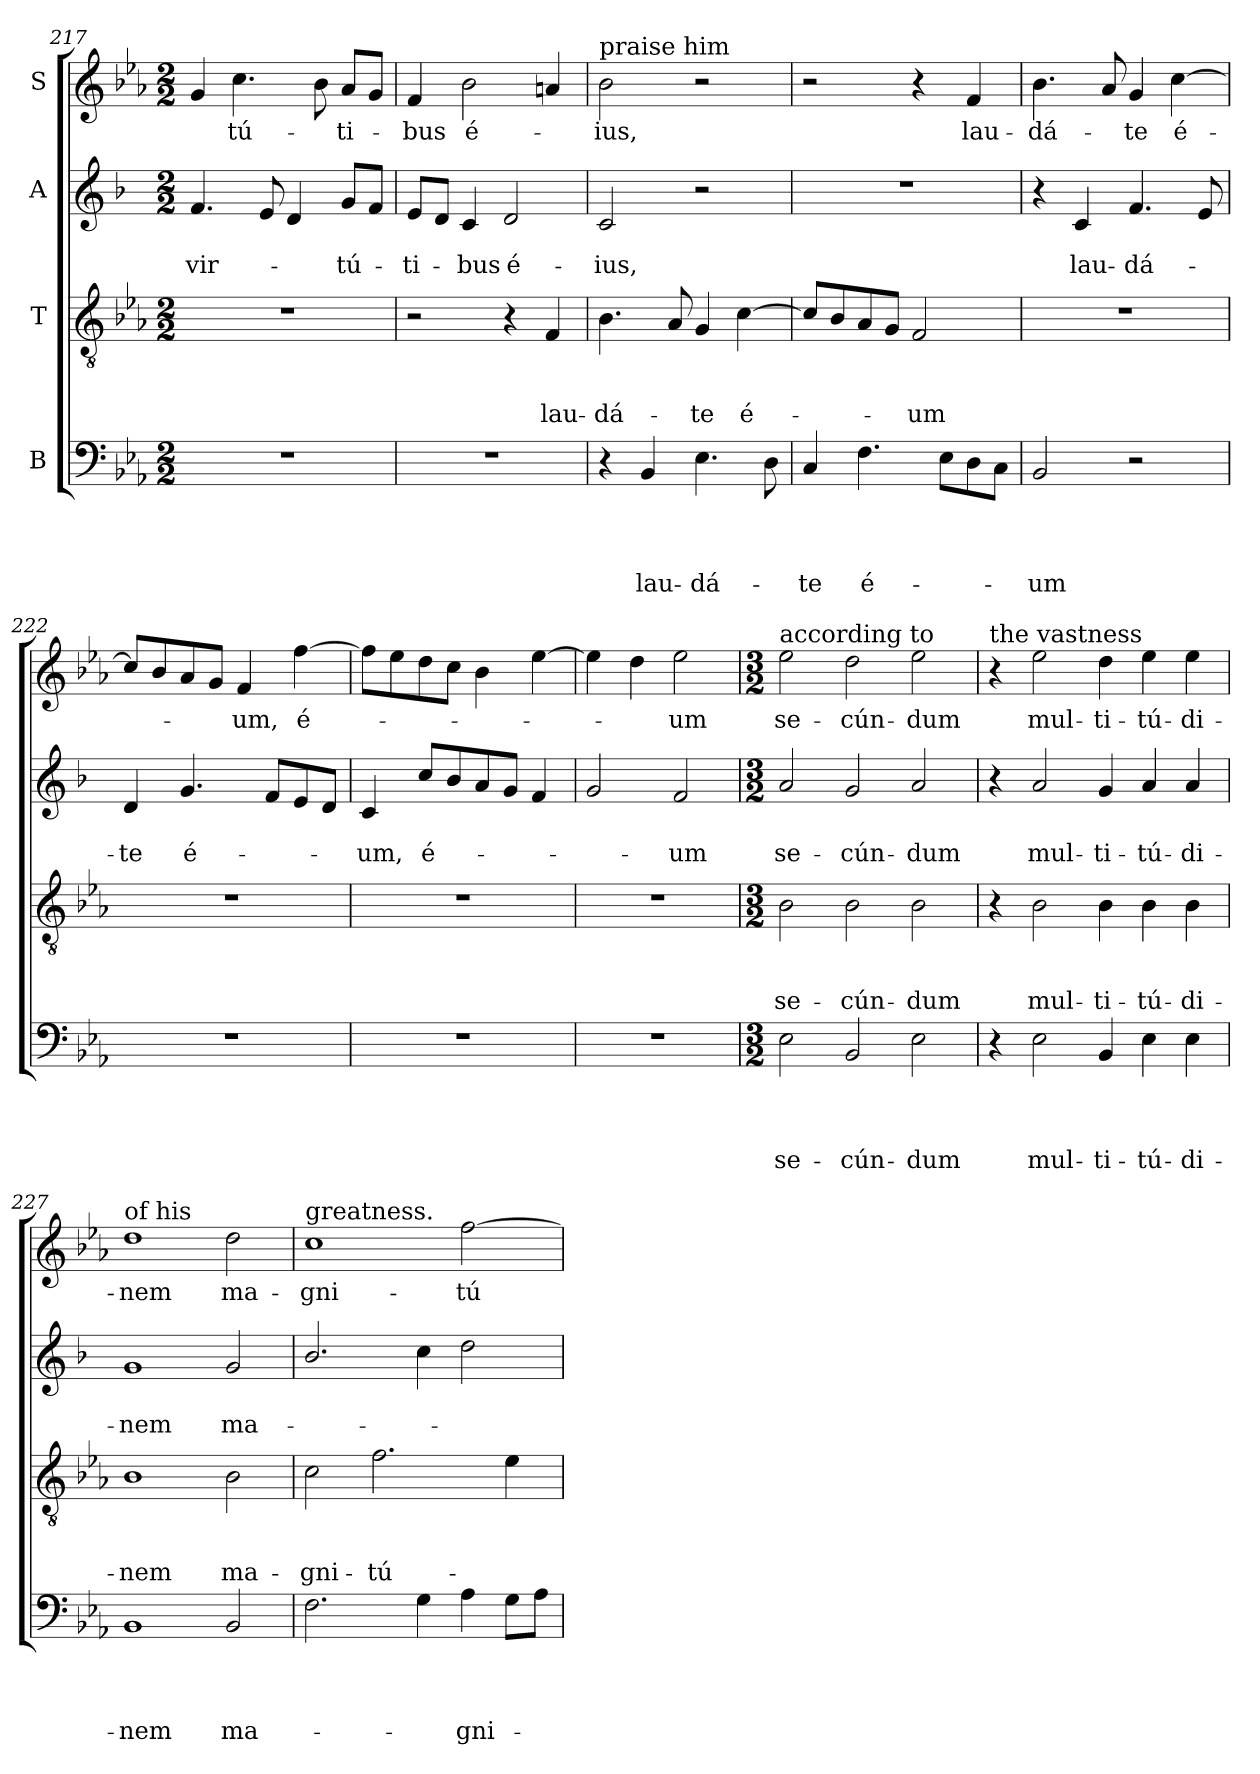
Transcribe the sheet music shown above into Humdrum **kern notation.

**kern	**text	**text	**text	**text	**kern	**text	**text	**text	**kern	**text	**text	**kern	**text
*part4	*part4	*part4	*part4	*part4	*part3	*part3	*part3	*part3	*part2	*part2	*part2	*part1	*part1
*staff4	*staff4	*staff4	*staff4	*staff4	*staff3	*staff3	*staff3	*staff3	*staff2	*staff2	*staff2	*staff1	*staff1
*I"B	*	*	*	*	*I"T	*	*	*	*I"A	*	*	*I"S	*
!!LO:LB:g=z
*clefF4	*	*	*	*	*clefGv2	*	*	*	*clefG2	*	*	*clefG2	*
*	*	*	*	*	*	*	*	*	*ITrd1c2	*	*	*	*
*k[b-e-a-]	*	*	*	*	*k[b-e-a-]	*	*	*	*k[b-e-a-]	*	*	*k[b-e-a-]	*
*E-:	*	*	*	*	*E-:	*	*	*	*E-:	*	*	*E-:	*
*M2/2	*	*	*	*	*M2/2	*	*	*	*M2/2	*	*	*M2/2	*
=217	=217	=217	=217	=217	=217	=217	=217	=217	=217	=217	=217	=217	=217
!	!	!	!	!	!	!	!	!	!	!	!LO:LY:b	!	!
1r	.	.	.	.	1r	.	.	.	4.e-/	.	vir-	4g/	.
!	!	!	!	!	!	!	!	!	!	!	!	!	!LO:LY:b
.	.	.	.	.	.	.	.	.	.	.	.	4.cc\	-tú-
.	.	.	.	.	.	.	.	.	8d/	.	.	.	.
.	.	.	.	.	.	.	.	.	4c/	.	.	.	.
.	.	.	.	.	.	.	.	.	.	.	.	8b-\	.
!	!	!	!	!	!	!	!	!	!	!	!LO:LY:b	!	!LO:LY:b
.	.	.	.	.	.	.	.	.	8f/L	.	-tú-	8a-/L	-ti-
.	.	.	.	.	.	.	.	.	8e-/J	.	.	8g/J	.
=218	=218	=218	=218	=218	=218	=218	=218	=218	=218	=218	=218	=218	=218
!	!	!	!	!	!	!	!	!	!	!	!LO:LY:b	!	!LO:LY:b
1r	.	.	.	.	2r	.	.	.	8d/L	.	-ti-	4f/	-bus
.	.	.	.	.	.	.	.	.	8c/J	.	.	.	.
!	!	!	!	!	!	!	!	!	!	!	!LO:LY:b	!	!LO:LY:b
.	.	.	.	.	.	.	.	.	4B-/	.	-bus	2b-\	é-
!	!	!	!	!	!	!	!	!	!	!	!LO:LY:b	!	!
.	.	.	.	.	4r	.	.	.	2c/	.	é-	.	.
!	!	!	!	!	!	!	!	!LO:LY:b	!	!	!	!	!
.	.	.	.	.	4F/	.	.	lau-	.	.	.	4a/	.
=219	=219	=219	=219	=219	=219	=219	=219	=219	=219	=219	=219	=219	=219
!	!	!	!	!	!	!	!	!	!	!	!	!LO:TX:a:t=praise him	!
!	!	!	!	!	!	!	!	!LO:LY:b	!	!	!LO:LY:b	!	!LO:LY:b
4r	.	.	.	.	4.B-\	.	.	-dá-	2B-/	.	-ius,	2b-\	-ius,
!	!	!	!	!LO:LY:b	!	!	!	!	!	!	!	!	!
4BB-/	.	.	.	lau-	.	.	.	.	.	.	.	.	.
.	.	.	.	.	8A-/	.	.	.	.	.	.	.	.
!	!	!	!	!LO:LY:b	!	!	!	!LO:LY:b	!	!	!	!	!
4.E-\	.	.	.	-dá-	4G/	.	.	-te	2r	.	.	2r	.
!	!	!	!	!	!	!	!	!LO:LY:b	!	!	!	!	!
.	.	.	.	.	[4c\	.	.	é-	.	.	.	.	.
8D\	.	.	.	.	.	.	.	.	.	.	.	.	.
=220	=220	=220	=220	=220	=220	=220	=220	=220	=220	=220	=220	=220	=220
!	!	!	!	!LO:LY:b	!	!	!	!	!	!	!	!	!
4C/	.	.	.	-te	8c/L]	.	.	.	1r	.	.	2r	.
.	.	.	.	.	8B-/	.	.	.	.	.	.	.	.
!	!	!	!	!LO:LY:b	!	!	!	!	!	!	!	!	!
4.F\	.	.	.	é-	8A-/	.	.	.	.	.	.	.	.
.	.	.	.	.	8G/J	.	.	.	.	.	.	.	.
!	!	!	!	!	!	!	!	!LO:LY:b	!	!	!	!	!
.	.	.	.	.	2F/	.	.	-um	.	.	.	4r	.
8E-\L	.	.	.	.	.	.	.	.	.	.	.	.	.
!	!	!	!	!	!	!	!	!	!	!	!	!	!LO:LY:b
8D\	.	.	.	.	.	.	.	.	.	.	.	4f/	lau-
8C\J	.	.	.	.	.	.	.	.	.	.	.	.	.
=221	=221	=221	=221	=221	=221	=221	=221	=221	=221	=221	=221	=221	=221
!	!	!	!	!LO:LY:b	!	!	!	!	!	!	!	!	!LO:LY:b
2BB-/	.	.	.	-um	1r	.	.	.	4r	.	.	4.b-\	-dá-
!	!	!	!	!	!	!	!	!	!	!	!LO:LY:b	!	!
.	.	.	.	.	.	.	.	.	4B-/	.	lau-	.	.
.	.	.	.	.	.	.	.	.	.	.	.	8a-/	.
!	!	!	!	!	!	!	!	!	!	!	!LO:LY:b	!	!LO:LY:b
2r	.	.	.	.	.	.	.	.	4.e-/	.	-dá-	4g/	-te
!	!	!	!	!	!	!	!	!	!	!	!	!	!LO:LY:b
.	.	.	.	.	.	.	.	.	.	.	.	[4cc\	é-
.	.	.	.	.	.	.	.	.	8d/	.	.	.	.
!!LO:PB:g=z
=222	=222	=222	=222	=222	=222	=222	=222	=222	=222	=222	=222	=222	=222
!	!	!	!	!	!	!	!	!	!	!	!LO:LY:b	!	!
1r	.	.	.	.	1r	.	.	.	4c/	.	-te	8cc/L]	.
.	.	.	.	.	.	.	.	.	.	.	.	8b-/	.
!	!	!	!	!	!	!	!	!	!	!	!LO:LY:b	!	!
.	.	.	.	.	.	.	.	.	4.f/	.	é-	8a-/	.
.	.	.	.	.	.	.	.	.	.	.	.	8g/J	.
!	!	!	!	!	!	!	!	!	!	!	!	!	!LO:LY:b
.	.	.	.	.	.	.	.	.	.	.	.	4f/	-um,
.	.	.	.	.	.	.	.	.	8e-/L	.	.	.	.
!	!	!	!	!	!	!	!	!	!	!	!	!	!LO:LY:b
.	.	.	.	.	.	.	.	.	8d/	.	.	[4ff\	é-
.	.	.	.	.	.	.	.	.	8c/J	.	.	.	.
=223	=223	=223	=223	=223	=223	=223	=223	=223	=223	=223	=223	=223	=223
!	!	!	!	!	!	!	!	!	!	!	!LO:LY:b	!	!
1r	.	.	.	.	1r	.	.	.	4B-/	.	-um,	8ff\L]	.
.	.	.	.	.	.	.	.	.	.	.	.	8ee-\	.
!	!	!	!	!	!	!	!	!	!	!	!LO:LY:b	!	!
.	.	.	.	.	.	.	.	.	8b-/L	.	é-	8dd\	.
.	.	.	.	.	.	.	.	.	8a-/	.	.	8cc\J	.
.	.	.	.	.	.	.	.	.	8g/	.	.	4b-\	.
.	.	.	.	.	.	.	.	.	8f/J	.	.	.	.
.	.	.	.	.	.	.	.	.	4e-/	.	.	[4ee-\	.
=224	=224	=224	=224	=224	=224	=224	=224	=224	=224	=224	=224	=224	=224
1r	.	.	.	.	1r	.	.	.	2f/	.	.	4ee-\]	.
.	.	.	.	.	.	.	.	.	.	.	.	4dd\	.
!	!	!	!	!	!	!	!	!	!	!	!LO:LY:b	!	!LO:LY:b
.	.	.	.	.	.	.	.	.	2e-/	.	-um	2ee-\	-um
=225	=225	=225	=225	=225	=225	=225	=225	=225	=225	=225	=225	=225	=225
*M3/2	*	*	*	*	*M3/2	*	*	*	*M3/2	*	*	*M3/2	*
!	!	!	!	!	!	!	!	!	!	!	!	!LO:TX:a:t=according to	!
!	!	!	!	!LO:LY:b	!	!	!	!LO:LY:b	!	!	!LO:LY:b	!	!LO:LY:b
2E-\	.	.	.	se-	2B-\	.	.	se-	2g/	.	se-	2ee-\	se-
!	!	!	!	!LO:LY:b	!	!	!	!LO:LY:b	!	!	!LO:LY:b	!	!LO:LY:b
2BB-/	.	.	.	-cún-	2B-\	.	.	-cún-	2f/	.	-cún-	2dd\	-cún-
!	!	!	!	!LO:LY:b	!	!	!	!LO:LY:b	!	!	!LO:LY:b	!	!LO:LY:b
2E-\	.	.	.	-dum	2B-\	.	.	-dum	2g/	.	-dum	2ee-\	-dum
=226	=226	=226	=226	=226	=226	=226	=226	=226	=226	=226	=226	=226	=226
!	!	!	!	!	!	!	!	!	!	!	!	!LO:TX:a:t=the vastness	!
4r	.	.	.	.	4r	.	.	.	4r	.	.	4r	.
!	!	!	!	!LO:LY:b	!	!	!	!LO:LY:b	!	!	!LO:LY:b	!	!LO:LY:b
2E-\	.	.	.	mul-	2B-\	.	.	mul-	2g/	.	mul-	2ee-\	mul-
!	!	!	!	!LO:LY:b	!	!	!	!LO:LY:b	!	!	!LO:LY:b	!	!LO:LY:b
4BB-/	.	.	.	-ti-	4B-\	.	.	-ti-	4f/	.	-ti-	4dd\	-ti-
!	!	!	!	!LO:LY:b	!	!	!	!LO:LY:b	!	!	!LO:LY:b	!	!LO:LY:b
4E-\	.	.	.	-tú-	4B-\	.	.	-tú-	4g/	.	-tú-	4ee-\	-tú-
!	!	!	!	!LO:LY:b	!	!	!	!LO:LY:b	!	!	!LO:LY:b	!	!LO:LY:b
4E-\	.	.	.	-di-	4B-\	.	.	-di-	4g/	.	-di-	4ee-\	-di-
!!LO:LB:g=z
=227	=227	=227	=227	=227	=227	=227	=227	=227	=227	=227	=227	=227	=227
!	!	!	!	!	!	!	!	!	!	!	!	!LO:TX:a:t=of his	!
!	!	!	!	!LO:LY:b	!	!	!	!LO:LY:b	!	!	!LO:LY:b	!	!LO:LY:b
1BB-	.	.	.	-nem	1B-	.	.	-nem	1f	.	-nem	1dd	-nem
!	!	!	!	!LO:LY:b	!	!	!	!LO:LY:b	!	!	!LO:LY:b	!	!LO:LY:b
2BB-/	.	.	.	ma-	2B-\	.	.	ma-	2f/	.	ma-	2dd\	ma-
=228	=228	=228	=228	=228	=228	=228	=228	=228	=228	=228	=228	=228	=228
!	!	!	!	!	!	!	!	!	!	!	!	!LO:TX:a:t=greatness.	!
!	!	!	!	!	!	!	!	!LO:LY:b	!	!	!	!	!LO:LY:b
2.F\	.	.	.	.	2c\	.	.	-gni-	2.a-/	.	.	1cc	-gni-
!	!	!	!	!	!	!	!	!LO:LY:b	!	!	!	!	!
.	.	.	.	.	2.f\	.	.	-tú-	.	.	.	.	.
4G\	.	.	.	.	.	.	.	.	4b-\	.	.	.	.
!	!	!	!	!LO:LY:b	!	!	!	!	!	!	!	!	!LO:LY:b
4A-\	.	.	.	-gni-	.	.	.	.	2cc\	.	.	[2ff\	-tú-
8G\L	.	.	.	.	4e-\	.	.	.	.	.	.	.	.
8A-\J	.	.	.	.	.	.	.	.	.	.	.	.	.
=	=	=	=	=	=	=	=	=	=	=	=	=	=
*-	*-	*-	*-	*-	*-	*-	*-	*-	*-	*-	*-	*-	*-
